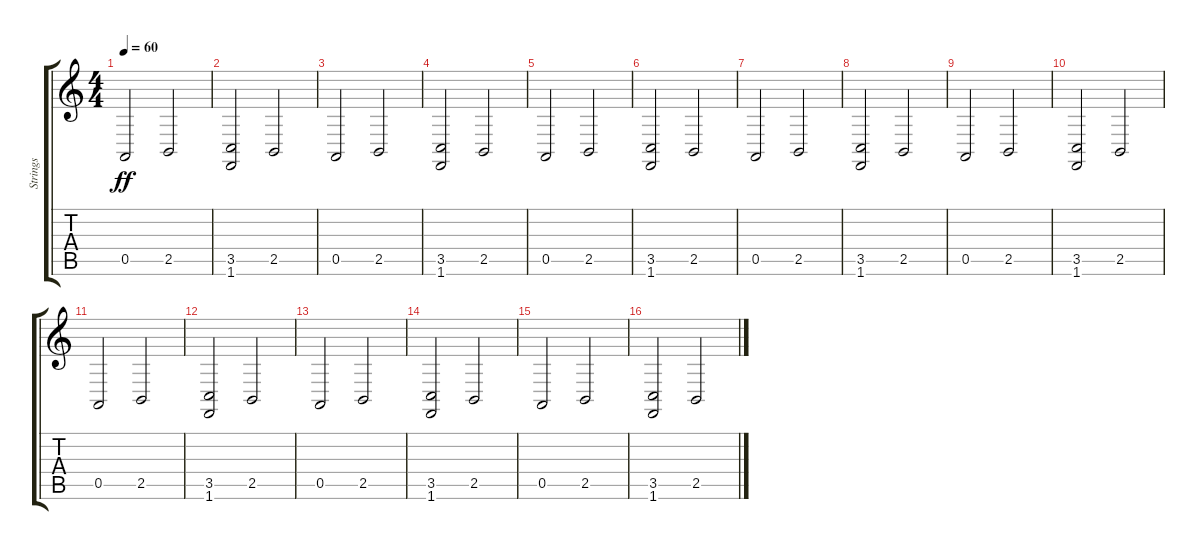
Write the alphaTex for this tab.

\track ("Strings" "Strings") {instrument stringensemble1}
\staff {score tabs}
\tuning (E4 B3 G3 D3 A2 E2) {hide}
\ts (4 4)
\tempo 60
\clef g2
\ks c
0.5.2{dy ff} 2.5.2 |
(3.5 1.6).2 2.5.2 |
0.5.2 2.5.2 |
(3.5 1.6).2 2.5.2 |
0.5.2 2.5.2 |
(3.5 1.6).2 2.5.2 |
0.5.2 2.5.2 |
(3.5 1.6).2 2.5.2 |
0.5.2 2.5.2 |
(3.5 1.6).2 2.5.2 |
0.5.2 2.5.2 |
(3.5 1.6).2 2.5.2 |
0.5.2 2.5.2 |
(3.5 1.6).2 2.5.2 |
0.5.2 2.5.2 |
(3.5 1.6).2 2.5.2
